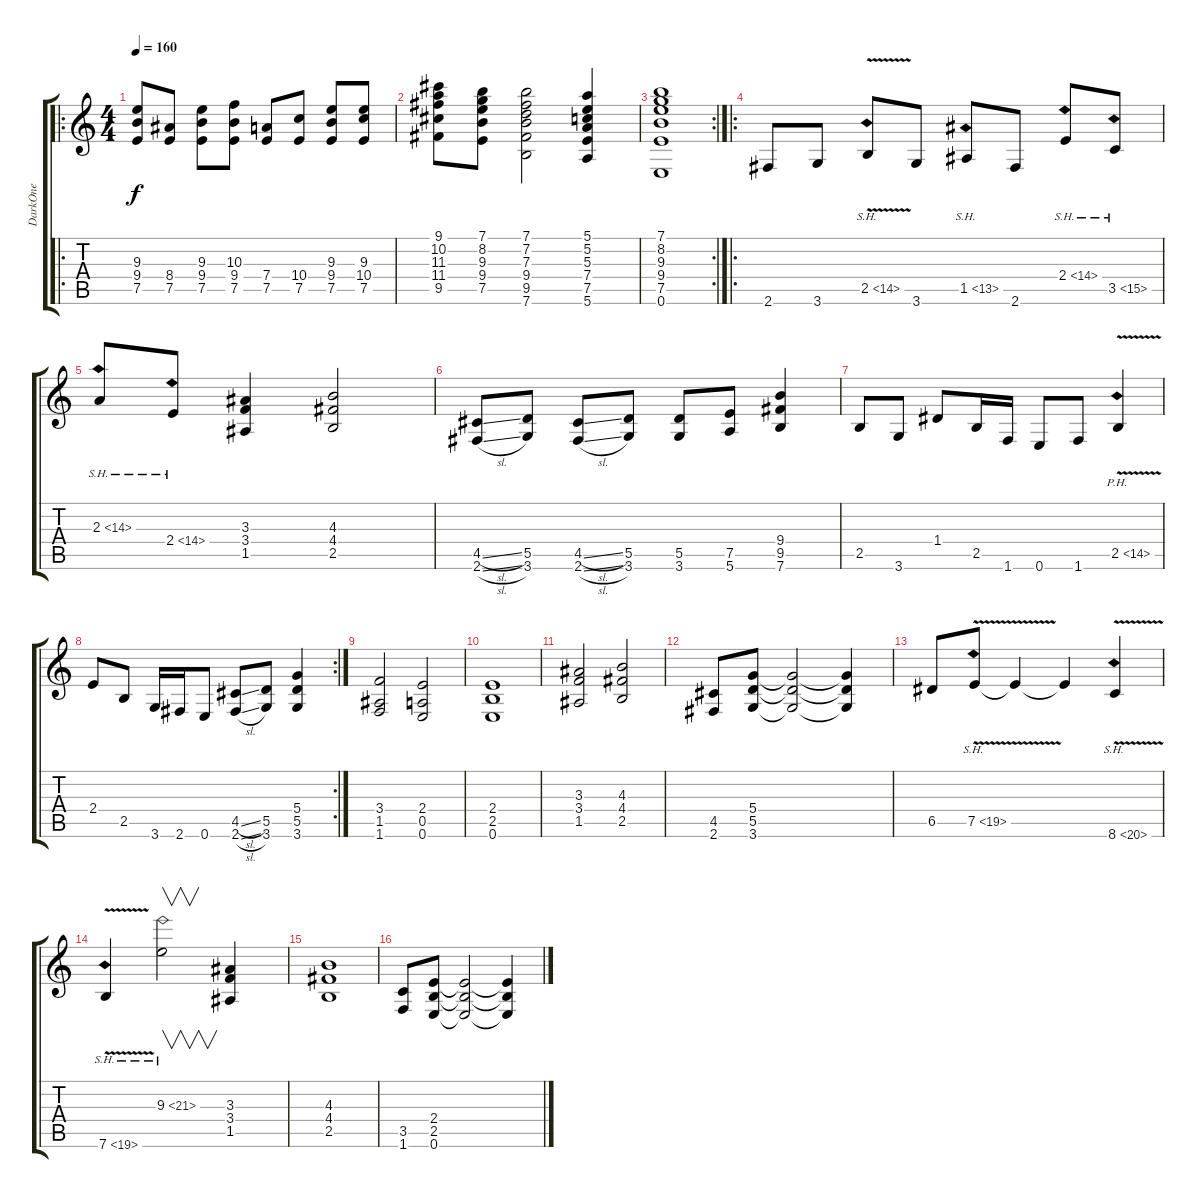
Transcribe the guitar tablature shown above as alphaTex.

\track ("DarkOne" "DarkOne") {instrument distortionguitar}
\staff {score tabs}
\tuning (E4 B3 G3 D3 A2 E2) {hide}
\ro
\ts (4 4)
\tempo 160
\clef g2
\ks c
(9.3 9.4 7.5).8{dy f instrument distortionguitar} (8.4 7.5).8 (9.3 9.4 7.5).8 (10.3 9.4 7.5).8 (7.4 7.5).8 (10.4 7.5).8 (9.3 9.4 7.5).8 (9.3 10.4 7.5).8 |
(9.1 10.2 11.3 11.4 9.5).8 (7.1 8.2 9.3 9.4 7.5).8 (7.1 7.2 7.3 9.4 9.5 7.6).2 (5.1 5.2 5.3 7.4 7.5 5.6).4 |
\rc 2
(7.1 8.2 9.3 9.4 7.5 0.6).1 |
\ro
2.6.8 3.6.8 2.5{sh 12 v}.8 3.6.8 1.5{sh 12}.8 2.6.8 2.4{sh 12}.8 3.5{sh 12}.8 |
2.3{sh 12}.8 2.4{sh 12}.8 (3.3 3.4 1.5).4 (4.3 4.4 2.5).2 |
(4.5{sl} 2.6{sl}).8 (5.5 3.6).8 (4.5{sl} 2.6{sl}).8 (5.5 3.6).8 (5.5 3.6).8 (7.5 5.6).8 (9.4 9.5 7.6).4 |
2.5.8 3.6.8 1.4.8 2.5.16 1.6.16 0.6.8 1.6.8 2.5{ph 12 v}.4 |
\rc 2
2.4.8 2.5.8 3.6.16 2.6.16 0.6.8 (4.5{sl} 2.6{sl}).8 (5.5 3.6).8 (5.4 5.5 3.6).4 |
(3.4 1.5 1.6).2 (2.4 0.5 0.6).2 |
(2.4 2.5 0.6).1 |
(3.3 3.4 1.5).2 (4.3 4.4 2.5).2 |
(4.5 2.6).8 (5.4 5.5 3.6).8 (5.4{t} 5.5{t} 3.6{t}).2 (5.4{t} 5.5{t} 3.6{t}).4 |
6.5.8 7.5{sh 12 v}.8 7.5{t}.4 7.5{t}.4 8.6{sh 12 v}.4 |
7.6{sh 12 v}.4 9.3{sh 12}.2{v} (3.3 3.4 1.5).4 |
(4.3 4.4 2.5).1 |
(3.5 1.6).8 (2.4 2.5 0.6).8 (2.4{t} 2.5{t} 0.6{t}).2 (2.4{t} 2.5{t} 0.6{t}).4
